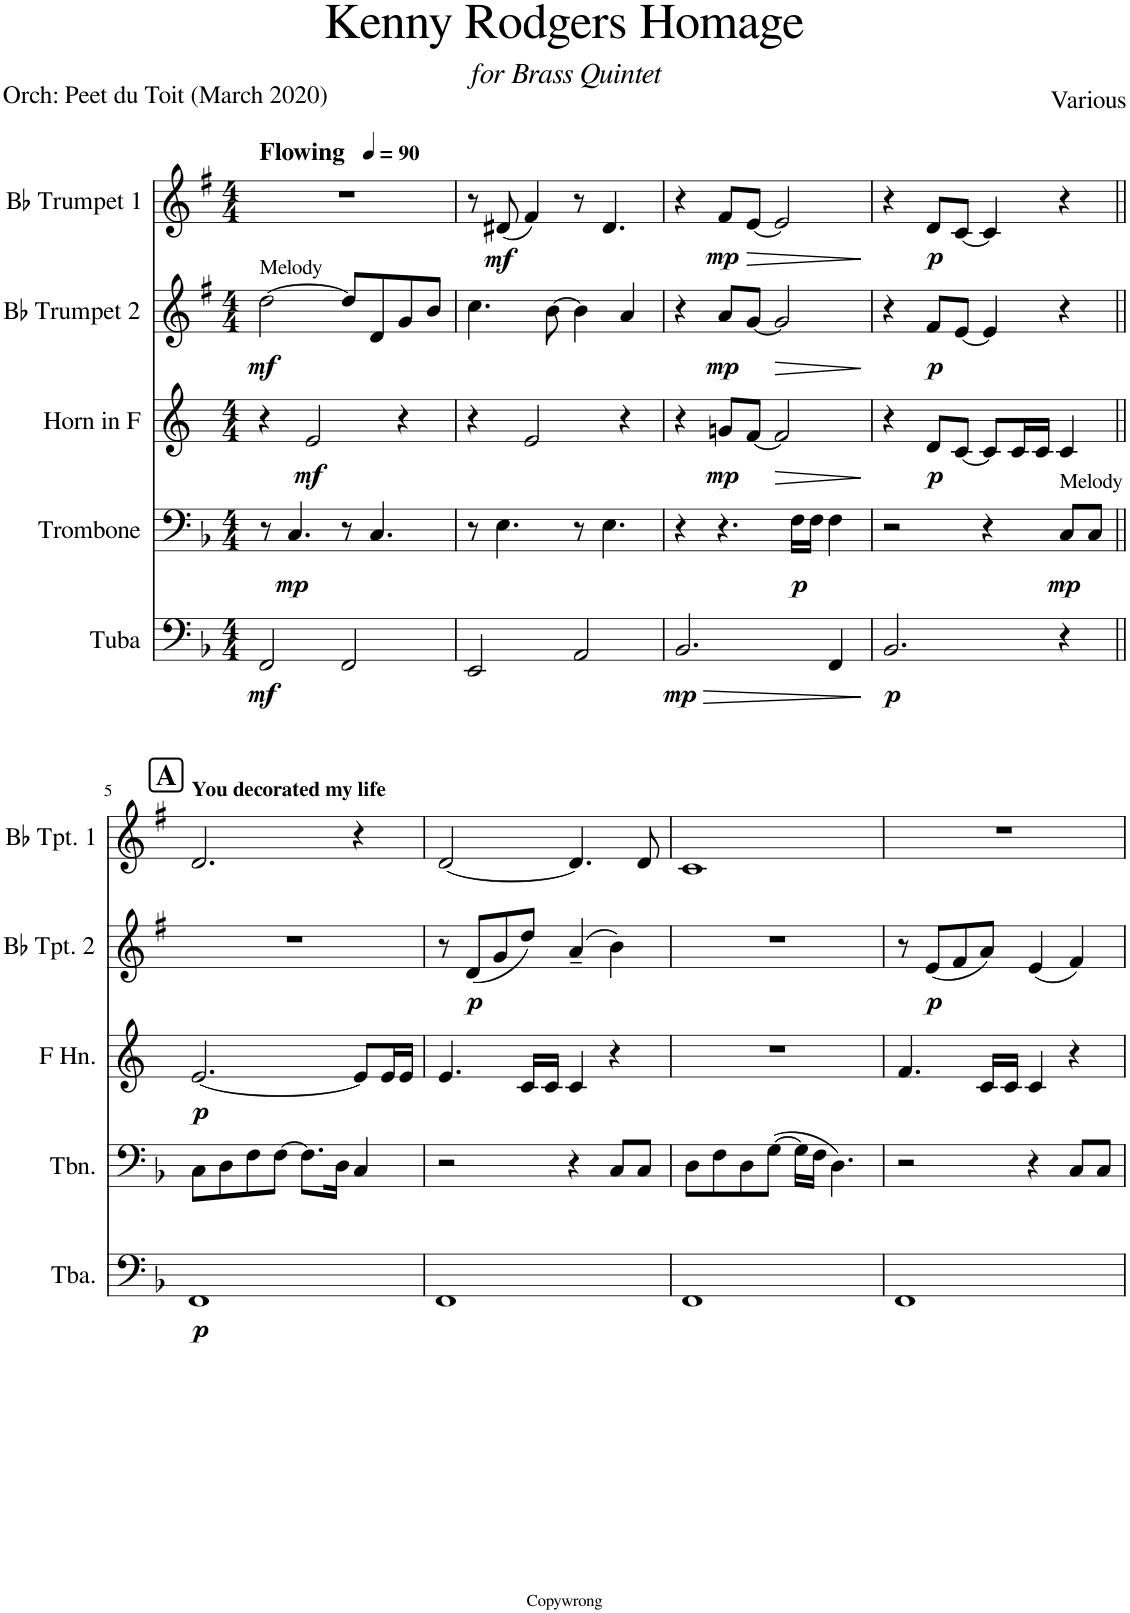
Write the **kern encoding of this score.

**kern	**dynam	**kern	**dynam	**kern	**dynam	**kern	**dynam	**kern	**dynam
*part5	*part5	*part4	*part4	*part3	*part3	*part2	*part2	*part1	*part1
*staff5	*staff5	*staff4	*staff4	*staff3	*staff3	*staff2	*staff2	*staff1	*staff1
*I"Tuba	*	*I"Trombone	*	*I"Horn in F	*	*I"Bb Trumpet 2	*	*I"Bb Trumpet 1	*
*I'Tba.	*	*I'Tbn.	*	*	*	*I'Bb Tpt. 2	*	*I'Bb Tpt. 1	*
*clefF4	*	*clefF4	*	*clefG2	*	*clefG2	*	*clefG2	*
*	*	*	*	*Trd4c7	*	*Trd1c2	*	*Trd1c2	*
*k[b-]	*	*k[b-]	*	*k[]	*	*k[f#]	*	*k[f#]	*
*M4/4	*	*M4/4	*	*M4/4	*	*M4/4	*	*M4/4	*
*MM90	*	*MM90	*	*MM90	*	*MM90	*	*MM90	*
=1	=1	=1	=1	=1	=1	=1	=1	=1	=1
!	!	!	!	!	!	!	!	!LO:TX:a:B:t=Flowing	!
!	!	!	!	!	!	!LO:TX:a:t=Melody	!	!	!
!	!LO:DY:b	!	!	!	!	!	!LO:DY:b	!	!
2FF/	mf	8r	.	4r	.	[2dd\	mf	1r	.
!	!	!	!LO:DY:b	!	!	!	!	!	!
.	.	4.C/	mp	.	.	.	.	.	.
!	!	!	!	!	!LO:DY:b	!	!	!	!
.	.	.	.	2e/	mf	.	.	.	.
2FF/	.	8r	.	.	.	8dd/L]	.	.	.
.	.	4.C/	.	.	.	8d/	.	.	.
.	.	.	.	4r	.	8g/	.	.	.
.	.	.	.	.	.	8b/J	.	.	.
=2	=2	=2	=2	=2	=2	=2	=2	=2	=2
2EE/	.	8r	.	4r	.	4.cc\	.	8r	.
!	!	!	!	!	!	!	!	!	!LO:DY:b
.	.	4.E\	.	.	.	.	.	(8d#X/	mf
.	.	.	.	2e/	.	.	.	4f#/)	.
.	.	.	.	.	.	[8b\	.	.	.
2AA/	.	8r	.	.	.	4b\]	.	8r	.
.	.	4.E\	.	.	.	.	.	4.d#/	.
.	.	.	.	4r	.	4a/	.	.	.
=3	=3	=3	=3	=3	=3	=3	=3	=3	=3
!	!LO:DY:b	!	!	!	!	!	!	!	!
2.BB-/	mp	4r	.	4r	.	4r	.	4r	.
!	!	!	!	!	!LO:DY:b	!	!LO:DY:b	!	!LO:DY:b
.	.	4.r	.	8gn/L	mp	8a/L	mp	8f#/L	mp
!	!	!	!	!	!	!	!	!	!LO:HP:b
.	.	.	.	[8f/J	.	[8g/J	.	[8e/J	>
.	.	.	.	2f/]	.	2g/]	.	2e/]	.
!	!	!	!LO:DY:b	!	!	!	!	!	!
.	.	16F\LL	p	.	.	.	.	.	.
.	.	16F\JJ	.	.	.	.	.	.	.
4FF/	.	4F\	.	.	.	.	.	.	.
.	.	.	.	.	.	.	.	.	]
=4	=4	=4	=4	=4	=4	=4	=4	=4	=4
!	!LO:DY:b	!	!	!	!	!	!	!	!
2.BB-/	p	2r	.	4r	.	4r	.	4r	.
!	!	!	!	!	!LO:DY:b	!	!LO:DY:b	!	!LO:DY:b
.	.	.	.	8d/L	p	8f#/L	p	8d/L	p
.	.	.	.	[8c/J	.	[8e/J	.	[8c/J	.
.	.	4r	.	8c/L]	.	4e/]	.	4c/]	.
.	.	.	.	16c/L	.	.	.	.	.
.	.	.	.	16c/JJ	.	.	.	.	.
!	!	!LO:TX:a:t=Melody	!	!	!	!	!	!	!
!	!	!	!LO:DY:b	!	!	!	!	!	!
4r	.	8C/L	mp	4c/	.	4r	.	4r	.
.	.	8C/J	.	.	.	.	.	.	.
!!LO:LB:g=z
!!LO:REH:place=s1:a:B:cj:fs=14:t=A
=5||	=5||	=5||	=5||	=5||	=5||	=5||	=5||	=5||	=5||
!	!	!	!	!	!	!	!	!LO:TX:a:B:t=You decorated my life	!
!	!LO:DY:b	!	!	!	!LO:DY:b	!	!	!	!
1FF	p	8C\L	.	[2.e/	p	1r	.	2.d/	.
.	.	8D\	.	.	.	.	.	.	.
.	.	8F\	.	.	.	.	.	.	.
.	.	[8F\J	.	.	.	.	.	.	.
.	.	8.F\L]	.	.	.	.	.	.	.
.	.	16D\Jk	.	.	.	.	.	.	.
.	.	4C/	.	8e/L]	.	.	.	4r	.
.	.	.	.	16e/L	.	.	.	.	.
.	.	.	.	16e/JJ	.	.	.	.	.
=6	=6	=6	=6	=6	=6	=6	=6	=6	=6
1FF	.	2r	.	4.e/	.	8r	.	[2d/	.
!	!	!	!	!	!	!	!LO:DY:b	!	!
.	.	.	.	.	.	(8d/L	p	.	.
.	.	.	.	.	.	8g/	.	.	.
.	.	.	.	16c/LL	.	8dd/J)	.	.	.
.	.	.	.	16c/JJ	.	.	.	.	.
.	.	4r	.	4c/	.	(4a~/	.	4.d/]	.
.	.	8C/L	.	4r	.	4b\)	.	.	.
.	.	8C/J	.	.	.	.	.	8d/	.
=7	=7	=7	=7	=7	=7	=7	=7	=7	=7
1FF	.	8D\L	.	1r	.	1r	.	1c	.
.	.	8F\	.	.	.	.	.	.	.
.	.	8D\	.	.	.	.	.	.	.
.	.	([8G\J	.	.	.	.	.	.	.
.	.	16G\LL]	.	.	.	.	.	.	.
.	.	16F\JJ	.	.	.	.	.	.	.
.	.	4.D\)	.	.	.	.	.	.	.
=8	=8	=8	=8	=8	=8	=8	=8	=8	=8
1FF	.	2r	.	4.f/	.	8r	.	1r	.
!	!	!	!	!	!	!	!LO:DY:b	!	!
.	.	.	.	.	.	(8e/L	p	.	.
.	.	.	.	.	.	8f#/	.	.	.
.	.	.	.	16c/LL	.	8a/J)	.	.	.
.	.	.	.	16c/JJ	.	.	.	.	.
.	.	4r	.	4c/	.	(4e/	.	.	.
.	.	8C/L	.	4r	.	4f#/)	.	.	.
.	.	8C/J	.	.	.	.	.	.	.
=	=	=	=	=	=	=	=	=	=
*-	*-	*-	*-	*-	*-	*-	*-	*-	*-
